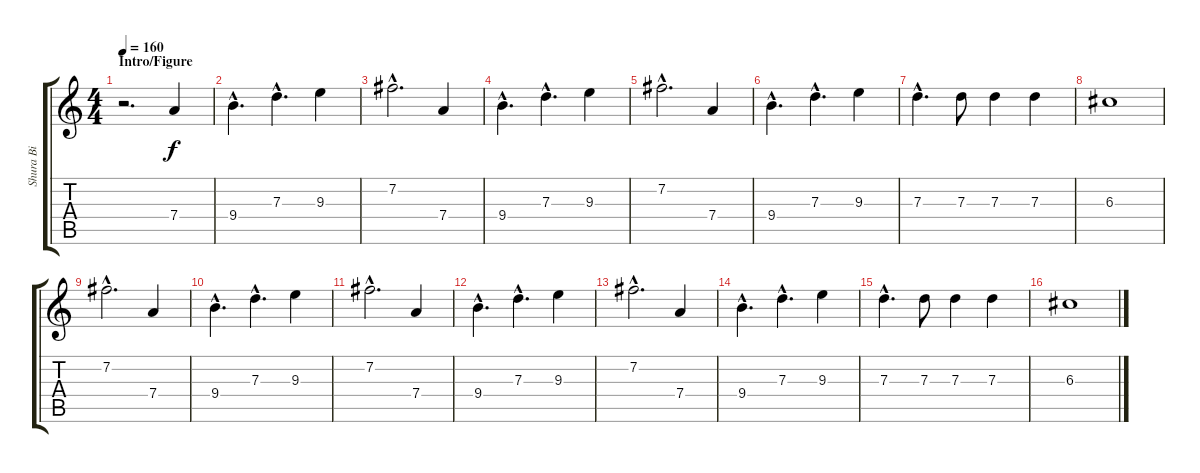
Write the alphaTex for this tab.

\track ("Shura Bi" "Shura Bi") {instrument electricguitarjazz}
\staff {score tabs}
\tuning (E4 B3 G3 D3 A2 E2) {hide}
\ts (4 4)
\section ("" "Intro/Figure")
\tempo 160
\clef g2
\ks c
r.2{d dy f instrument electricguitarjazz} 7.4.4 |
9.4{hac}.4{d} 7.3{hac}.4{d} 9.3.4 |
7.2{hac}.2{d} 7.4.4 |
9.4{hac}.4{d} 7.3{hac}.4{d} 9.3.4 |
7.2{hac}.2{d} 7.4.4 |
9.4{hac}.4{d} 7.3{hac}.4{d} 9.3.4 |
7.3{hac}.4{d} 7.3.8 7.3.4 7.3.4 |
6.3.1 |
7.2{hac}.2{d} 7.4.4 |
9.4{hac}.4{d} 7.3{hac}.4{d} 9.3.4 |
7.2{hac}.2{d} 7.4.4 |
9.4{hac}.4{d} 7.3{hac}.4{d} 9.3.4 |
7.2{hac}.2{d} 7.4.4 |
9.4{hac}.4{d} 7.3{hac}.4{d} 9.3.4 |
7.3{hac}.4{d} 7.3.8 7.3.4 7.3.4 |
6.3.1
